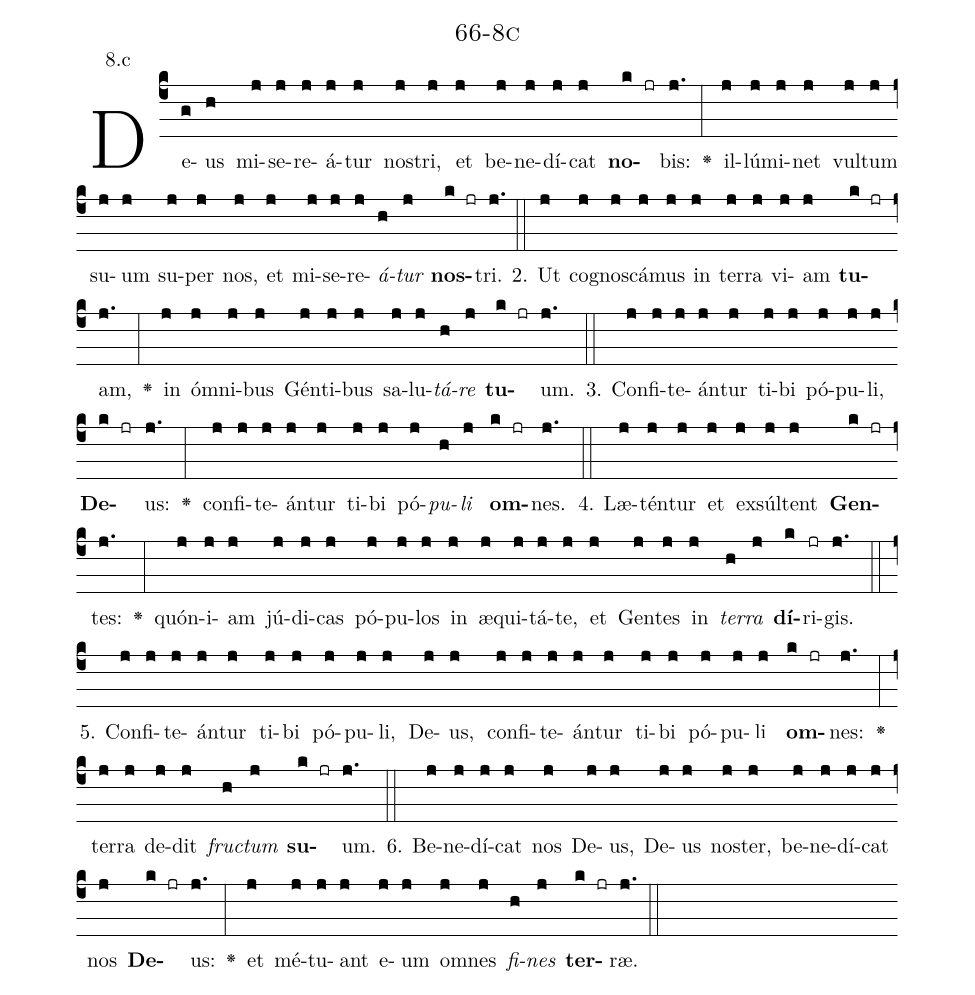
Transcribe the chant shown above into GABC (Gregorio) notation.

name: 66-8c;
annotation: 8.c;
%%
(c4)De(g)us(h) mi(j)se(j)re(j)á(j)tur(j) nos(j)tri,(j) et(j) be(j)ne(j)dí(j)cat(j) <b>no</b>(k jr)bis:(j.) <v>\greheightstar</v>(:) il(j)lú(j)mi(j)net(j) vul(j)tum(j) su(j)um(j) su(j)per(j) nos,(j) et(j) mi(j)se(j)re(j)<i>á</i>(h)<i>tur</i>(j) <b>nos</b>(k jr)tri.(j.) (::)
2. Ut(j) co(j)gnos(j)cá(j)mus(j) in(j) ter(j)ra(j) vi(j)am(j) <b>tu</b>(k jr)am,(j.) <v>\greheightstar</v>(:) in(j) óm(j)ni(j)bus(j) Gén(j)ti(j)bus(j) sa(j)lu(j)<i>tá</i>(h)<i>re</i>(j) <b>tu</b>(k jr)um.(j.) (::)
3. Con(j)fi(j)te(j)án(j)tur(j) ti(j)bi(j) pó(j)pu(j)li,(j) <b>De</b>(k jr)us:(j.) <v>\greheightstar</v>(:) con(j)fi(j)te(j)án(j)tur(j) ti(j)bi(j) pó(j)<i>pu</i>(h)<i>li</i>(j) <b>om</b>(k jr)nes.(j.) (::)
4. Læ(j)tén(j)tur(j) et(j) ex(j)súl(j)tent(j) <b>Gen</b>(k jr)tes:(j.) <v>\greheightstar</v>(:) quón(j)i(j)am(j) jú(j)di(j)cas(j) pó(j)pu(j)los(j) in(j) æ(j)qui(j)tá(j)te,(j) et(j) Gen(j)tes(j) in(j) <i>ter</i>(h)<i>ra</i>(j) <b>dí</b>(k)ri(jr)gis.(j.) (::)
5. Con(j)fi(j)te(j)án(j)tur(j) ti(j)bi(j) pó(j)pu(j)li,(j) De(j)us,(j) con(j)fi(j)te(j)án(j)tur(j) ti(j)bi(j) pó(j)pu(j)li(j) <b>om</b>(k jr)nes:(j.) <v>\greheightstar</v>(:) ter(j)ra(j) de(j)dit(j) <i>fruc</i>(h)<i>tum</i>(j) <b>su</b>(k jr)um.(j.) (::)
6. Be(j)ne(j)dí(j)cat(j) nos(j) De(j)us,(j) De(j)us(j) nos(j)ter,(j) be(j)ne(j)dí(j)cat(j) nos(j) <b>De</b>(k jr)us:(j.) <v>\greheightstar</v>(:) et(j) mé(j)tu(j)ant(j) e(j)um(j) om(j)nes(j) <i>fi</i>(h)<i>nes</i>(j) <b>ter</b>(k jr)ræ.(j.) (::)
